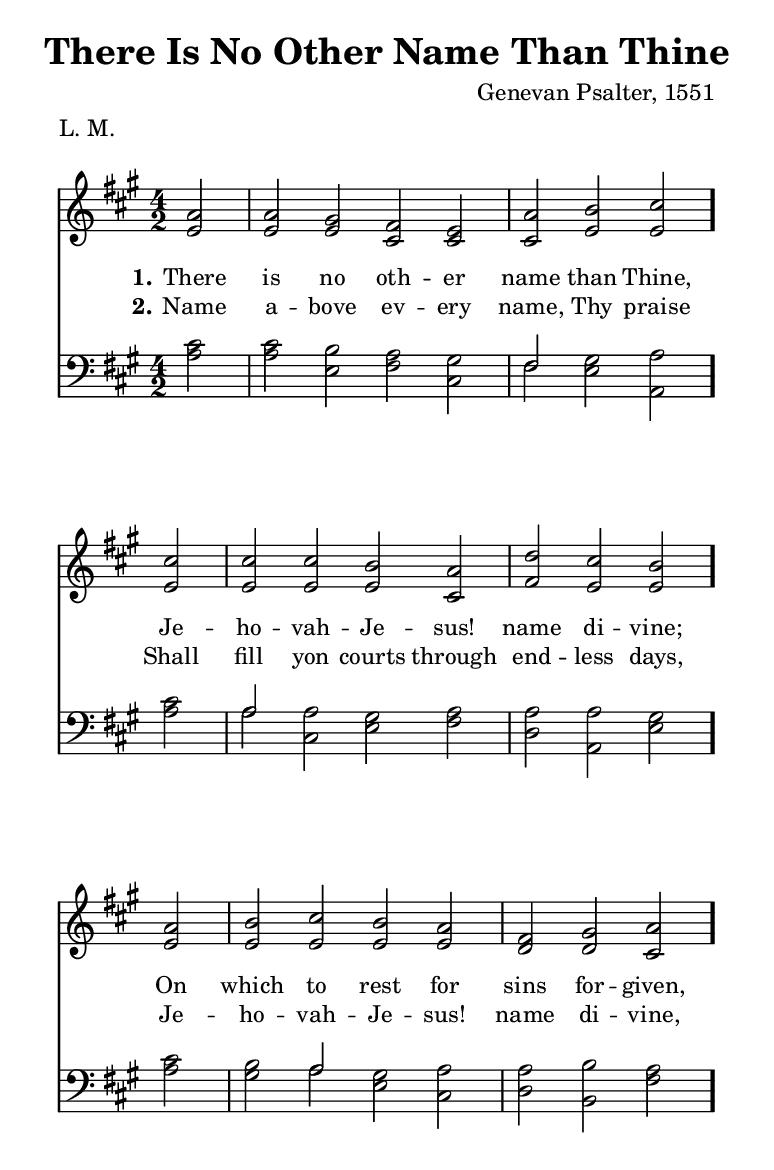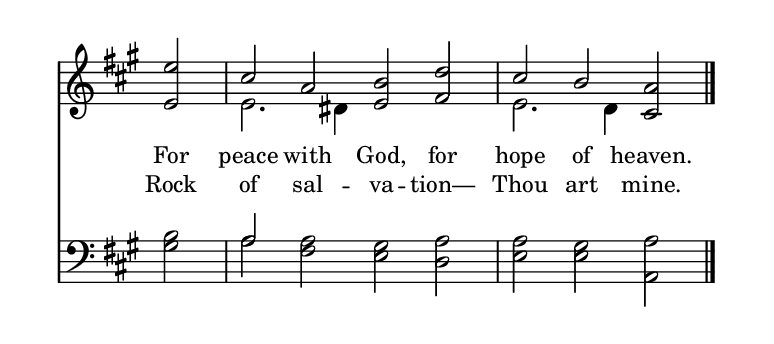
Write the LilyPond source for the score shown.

\include "common/global.ily"
\paper {
  \include "common/paper.ily"
  %ragged-bottom = ##t
  ragged-last-bottom = ##t
  %systems-per-page = ##f
  %page-count = ##f
  system-count = #(cond (is-eogsized 3) (#t #f))
}

\header{
  hymnnumber = "135"
  title = "There Is No Other Name Than Thine"
  tunename = "Old Hundred"
  meter = "L. M."
  %poet = ""
  composer = "Genevan Psalter, 1551"
  %copyright = ""
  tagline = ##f
}

% for fermata in MIDI
ta = { \tempo 2=80 }
tb = { \tempo 2=40 }

patternAA = { c2 }
patternAB = { c2 | c2. c4 c2 c2 | c2. c4 c2 }

global = {
  \include "common/overrides.ily"
  \override Staff.TimeSignature.style = #'numbered
  \time 4/2
  \override Score.MetronomeMark.transparent = ##t % hide all fermata changes too
  \ta
  \key a \major
  \partial 2
  \autoBeamOff
}

notesSoprano = {
\global
\relative c'' {

  \changePitch \patternAA { a | a gis fis e | a b cis }
  \changePitch \patternAA { cis | cis cis b a | d cis b }
  \changePitch \patternAA { a | b cis b a | fis gis a }
  \changePitch \patternAA { e' | cis a b d | cis b a }

  \bar "|."

}
}

notesAlto = {
\global
\relative e' {

  \changePitch \patternAA { e | e e cis cis | cis e e }
  \changePitch \patternAA { e | e e e cis | fis e e }
  \changePitch \patternAA { e | e e e e | d d cis }
  \changePitch \patternAB { e | e dis e fis | e d cis }

}
}

notesTenor = {
\global
\relative a {

  \changePitch \patternAA { cis | cis b a gis | fis gis a }
  \changePitch \patternAA { cis | a a gis a | a a gis }
  \changePitch \patternAA { cis | b a gis a | a b a }
  \changePitch \patternAA { b | a a gis a | a gis a }

}
}

notesBass = {
\global
\relative f {

  \changePitch \patternAA { a | a e fis cis | fis e a, }
  \changePitch \patternAA { a' | a cis, e fis | d a e' }
  \changePitch \patternAA { a | gis a e cis | d b fis' }
  \changePitch \patternAA { gis | a fis e d | e e a, }

}
}

wordsA = \lyricmode {
\set stanza = "1."

There is no oth -- er name than Thine, \bar "."
Je -- ho -- vah -- Je -- sus! name di -- vine; \bar "."
On which to rest for sins for -- given, \bar "."
For peace with God, for hope of heaven. \bar "."

}

wordsB = \lyricmode {
\set stanza = "2."

Name a -- bove ev -- ery name, Thy praise
Shall fill yon courts through end -- less days,
Je -- ho -- vah -- Je -- sus! name di -- vine,
Rock of sal -- va -- tion— Thou art mine.

}

\score {
  \context ChoirStaff <<
    \context Staff = upper <<
      \set ChoirStaff.systemStartDelimiter = #'SystemStartBar
      \partcombine #'(2 . 9) \notesSoprano \notesAlto
      \context NullVoice = sopranos { \voiceOne << \notesSoprano >> }
      \context NullVoice = altos { \voiceTwo << \notesAlto >> }
      \context Lyrics = one   \lyricsto sopranos \wordsA
      \context Lyrics = two   \lyricsto sopranos \wordsB
    >>
    \context Staff = men <<
      \clef bass
      \partcombine #'(2 . 9) \notesTenor \notesBass
      \context NullVoice = tenors { \voiceOne << \notesTenor >> }
      \context NullVoice = basses { \voiceTwo << \notesBass >> }
    >>
  >>
  \layout {
    \include "common/layout.ily"
  }
  \midi{
    \include "common/midi.ily"
  }
}

\version "2.19.49"  % necessary for upgrading to future LilyPond versions.

% vi:set et ts=2 sw=2 ai nocindent syntax=lilypond:
